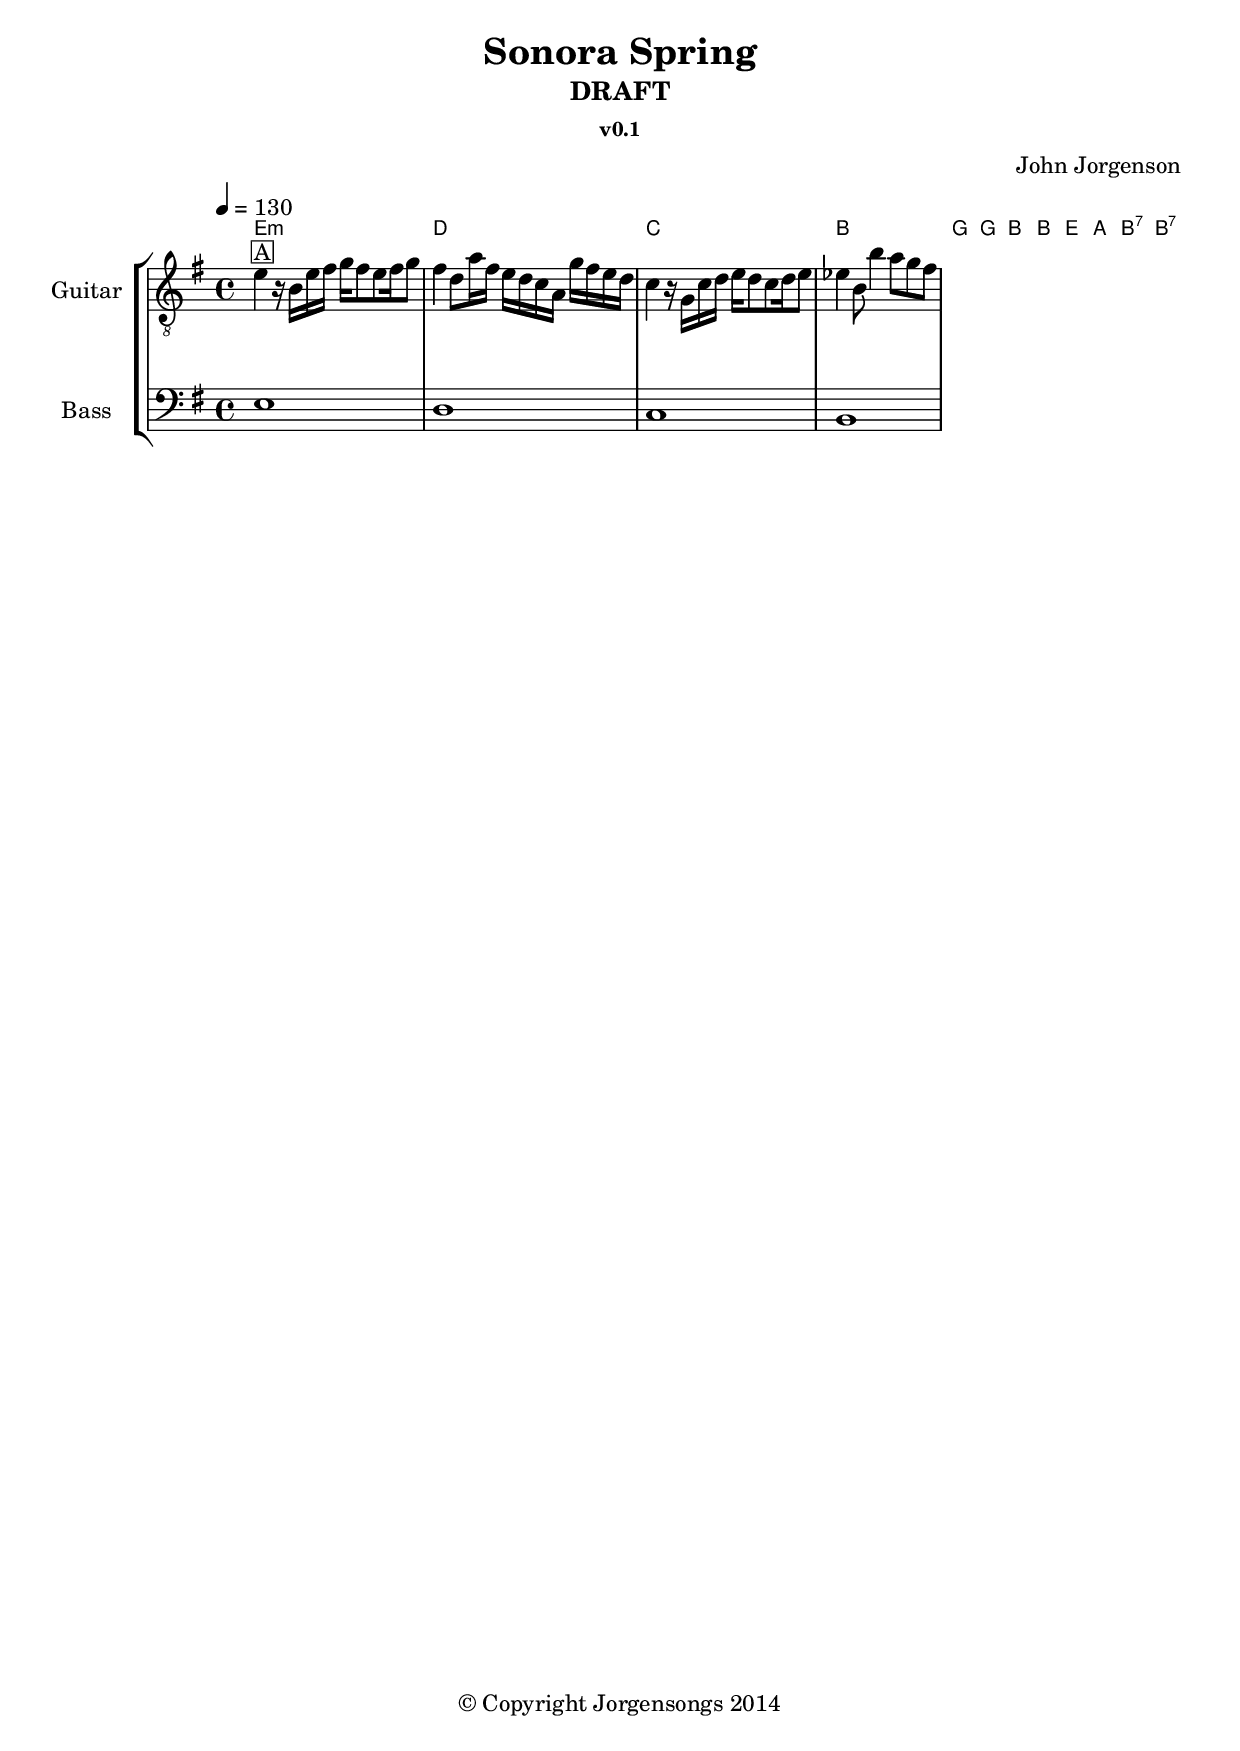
% Sonora Spring
\version "2.18.2"
\version "2.16.2" % absolutely necessary!
\header {
snippet-title = "Guitar string bending notation"
snippet-author = "Marc Hohl"
snippet-source = "http://code.google.com/p/lilypond/issues/detail?id=1196"
snippet-description = \markup {
This snippet allows to typeset bend symbols -
typically used on guitar - on Staff and TabStaff.
While issue 1196 aims to create a specific engraver
for bends, this snippet leverages the slur engraver.
}
% add comma-separated tags to make searching more effective:
tags = "guitar, bend, string bending"
% is this snippet ready? See meta/status-values.md
status = "buggy"
}
% TODO:
% - draw dashed line for \holdBend
% - enable consecutive bend ups
% - simplify \preBend and \holdBend usage
% - ...
#(display "\nbend.ly ─ 2011-03-11 (revised: 2013-07-16)\n\n")
%%% sizes and values (to be changed/adapted):
#(define bend-line-thickness 0.1)
#(define bend-arrow-curvature-factor 0.35)
%#(define y-distance-from-tabstaff-to-arrow-tip 2.75)
#(define consecutive-bends-arrow-height 2.75)
#(define bend-arrowhead-height 1.25)
#(define bend-arrowhead-width 0.8)
#(define y-distance-from-staffline-to-arrow 0.35)
%%% internal commands
#(define (quarterdiff->string quarterdiff)
(let ((wholesteps (floor (/ quarterdiff 4))))
(string-append (case wholesteps
((0) "")
(else (number->string wholesteps)))
(case (modulo quarterdiff 4)
((1) "¼")
((2) "½")
((3) "¾")
(else "")))))
%%% markup commands
#(define-markup-command (pointedSlur layout props thickness bx by mx my ex ey)
(number? number? number? number? number? number? number?)
(interpret-markup layout props
(markup #:postscript
(ly:format "~f setlinewidth
~f ~f moveto
~f ~f lineto
~f ~f lineto stroke" thickness bx by mx my ex ey))))
#(define-markup-command (drawBendArrow layout props
thickness begin-x middle-x end-x begin-y end-y arrow-lx arrow-rx arrow-y outstring)
(number? number? number? number? number? number? number? number? number? string?)
(interpret-markup layout props
(markup #:postscript
(ly:format "~f setlinewidth
~f ~f moveto
~f ~f lineto
~f ~f ~f ~f ~f ~f curveto
stroke
~f ~f moveto
~f ~f lineto
~f ~f lineto
closepath fill"
thickness
begin-x begin-y
middle-x begin-y
middle-x begin-y end-x begin-y end-x arrow-y
arrow-lx arrow-y
end-x end-y
arrow-rx arrow-y)
#:hspace 0
#:translate (cons (- end-x 1.2) (+ end-y 0.5))
#:fontsize -2
#:bold
;; changed:
;#:center-column (outstring)
outstring
)))
#(define-markup-command (drawHoldBendWithArrow layout props
thickness begin-x begin-y end-x end-y arrow-lx arrow-rx arrow-y outstring)
(number? number? number? number? number? number? number? number? string?)
(interpret-markup layout props
(markup #:postscript
(ly:format "~f setlinewidth
~f ~f moveto
~f ~f lineto
stroke
~f ~f moveto
~f ~f lineto
~f ~f lineto
closepath fill
~f ~f moveto
~f ~f lineto
stroke"
thickness
begin-x begin-y
begin-x arrow-y
arrow-lx arrow-y
begin-x end-y
arrow-rx arrow-y
begin-x end-y
end-x end-y)
#:hspace 0
#:translate (cons (- begin-x 1.2) (+ end-y 0.5))
#:fontsize -2
;; Why does it work here??
#:bold #:center-column (outstring))))
#(define-markup-command (drawHoldBendArrowOnly layout props
thickness begin-x begin-y end-x end-y arrow-lx arrow-rx arrow-y outstring)
(number? number? number? number? number? number? number? number? string?)
(interpret-markup layout props
(markup #:postscript
(ly:format "~f setlinewidth
~f ~f moveto
~f ~f lineto
stroke
~f ~f moveto
~f ~f lineto
~f ~f lineto
closepath fill"
thickness
begin-x begin-y
begin-x arrow-y
arrow-lx arrow-y
begin-x end-y
arrow-rx arrow-y)
#:hspace 0
#:translate (cons (- begin-x 1.2) (+ end-y 0.5))
#:fontsize -2
;; Why does it work here??
#:bold #:center-column (outstring))))
%% The markup-command 'draw-dashed-line' was implemented with version 2.17.x
%% TODO: use 'draw-dashed-line' instead. See also 'tie::draw-hold-bend' below.
#(define-markup-command (drawDashedLine layout props
thickness begin-x end-x line-y)
(number? number? number? number?)
;; TODO: draws a full line instead of a dashed line
(interpret-markup layout props
(markup #:postscript
(ly:format "~f setlinewidth
~f ~f moveto
~f ~f lineto
stroke"
thickness begin-x line-y end-x line-y))))
%%% callbacks
#(define (slur::draw-pointed-slur grob)
(let* ((control-points (ly:grob-property grob 'control-points))
(direction (ly:grob-property grob 'direction))
(first-point (car control-points))
(second-point (cadr control-points))
(third-point (caddr control-points))
(forth-point (cadddr control-points))
(first-x (+ (car first-point) 0.125)) ;; due to David's proposals
(first-y (cdr first-point))
(second-x (car second-point))
(second-y (cdr second-point))
(third-x (car third-point))
(third-y (cdr third-point))
(forth-x (- (car forth-point) 0.125))
(forth-y (cdr forth-point))
(middle-x (/ (+ third-x second-x) 2))
(middle-y (/ (+ third-y second-y) 2)))
(grob-interpret-markup grob
(make-pointedSlur-markup bend-line-thickness
first-x first-y middle-x middle-y forth-x forth-y))))
#(define (slur::draw-bend-arrow grob)
(let* ((staff-symbol (ly:grob-object grob 'staff-symbol))
(line-count (ly:grob-property staff-symbol 'line-count))
(staff-space (ly:grob-property staff-symbol 'staff-space))
(left-bound (ly:spanner-bound grob LEFT))
(right-bound (ly:spanner-bound grob RIGHT))
(left-tab-note-head (ly:grob-property left-bound 'cause))
(right-tab-note-head (ly:grob-property right-bound 'cause))
(control-points (ly:grob-property grob 'control-points))
(left-point (car control-points))
;;changed: cadddr changed to last
(right-point (last control-points))
(left-pitch (ly:event-property (event-cause left-bound) 'pitch))
(right-pitch (ly:event-property (event-cause right-bound) 'pitch))
(quarterdiff (- (ly:pitch-quartertones right-pitch)
(ly:pitch-quartertones left-pitch)))
(begin-x (car left-point))
(begin-y (+ (* (/ (ly:grob-property left-tab-note-head 'staff-position) 2)
staff-space)
y-distance-from-staffline-to-arrow))
;; cdr left-point doesn't work, because invisible stems are included
(end-x (car right-point))
(end-y (+ (* (/ (- line-count 1) 2) staff-space) y-distance-from-tabstaff-to-arrow-tip))
(arrow-lx (- end-x (/ bend-arrowhead-width 2)))
(arrow-rx (+ end-x (/ bend-arrowhead-width 2)))
(arrow-y (- end-y bend-arrowhead-height))
(middle-x (+ begin-x (* bend-arrow-curvature-factor (- end-x begin-x))))
(bend-amount (quarterdiff->string quarterdiff)))
(if (< quarterdiff 0)
;; bend down
(let* ((y-offset (cdr (ly:grob-extent left-tab-note-head left-tab-note-head Y)))
(temp begin-y))
(set! begin-y end-y) ;; swap begin-y/end-y
(set! end-y (+ temp y-offset))
(set! arrow-y (+ end-y bend-arrowhead-height))
(set! bend-amount "")
(ly:grob-set-property! right-tab-note-head 'display-cautionary #t)
(ly:grob-set-property! right-tab-note-head 'stencil tab-note-head::print))
;; bend up
(let* ((x-offset (/ (cdr (ly:grob-extent left-tab-note-head left-tab-note-head X))
2)))
(set! begin-x (+ begin-x x-offset))
(ly:grob-set-property! right-tab-note-head 'transparent #t)))
;; draw resulting bend arrow
(grob-interpret-markup grob
(make-drawBendArrow-markup
bend-line-thickness
begin-x middle-x end-x begin-y end-y
arrow-lx arrow-rx arrow-y
bend-amount))))
#(define (slur::draw-shifted-bend-arrow grob)
(let* ((staff-symbol (ly:grob-object grob 'staff-symbol))
(line-count (ly:grob-property staff-symbol 'line-count))
(staff-space (ly:grob-property staff-symbol 'staff-space))
(left-bound (ly:spanner-bound grob LEFT))
(right-bound (ly:spanner-bound grob RIGHT))
(left-tab-note-head (ly:grob-property left-bound 'cause))
(right-tab-note-head (ly:grob-property right-bound 'cause))
(control-points (ly:grob-property grob 'control-points))
(left-point (car control-points))
(right-point (cadddr control-points))
(left-pitch (ly:event-property (event-cause left-bound) 'pitch))
(right-pitch (ly:event-property (event-cause right-bound) 'pitch))
(quarterdiff (- (ly:pitch-quartertones right-pitch)
(ly:pitch-quartertones left-pitch)))
(begin-x (car left-point))
(begin-y (+ (* (/ (ly:grob-property left-tab-note-head 'staff-position) 2)
staff-space)
y-distance-from-tabstaff-to-arrow-tip))
;; cdr left-point doesn't work, because invisible stems are included
(end-x (car right-point))
(end-y (+ (* (/ (- line-count 1) 2) staff-space) y-distance-from-tabstaff-to-arrow-tip consecutive-bends-arrow-height))
(arrow-lx (- end-x (/ bend-arrowhead-width 2)))
(arrow-rx (+ end-x (/ bend-arrowhead-width 2)))
(arrow-y (- end-y bend-arrowhead-height))
(middle-x (+ begin-x (* bend-arrow-curvature-factor (- end-x begin-x))))
(bend-amount (quarterdiff->string quarterdiff)))
(if (< quarterdiff 0)
;; bend down
(let* ((y-offset (cdr (ly:grob-extent left-tab-note-head left-tab-note-head Y)))
(temp begin-y))
(set! begin-y end-y) ;; swap begin-y/end-y
(set! end-y (+ temp y-offset))
(set! arrow-y (+ end-y bend-arrowhead-height))
(set! bend-amount "")
(ly:grob-set-property! right-tab-note-head 'stencil
(lambda (grob) (parenthesize-tab-note-head grob))))
;; bend up
(ly:grob-set-property! right-tab-note-head 'transparent #t))
;; draw resulting bend arrow
(grob-interpret-markup grob
(make-drawBendArrow-markup
bend-line-thickness
begin-x middle-x end-x begin-y end-y
arrow-lx arrow-rx arrow-y
bend-amount))))
#(define (slur::draw-pre-bend-hold grob)
(let* ((staff-symbol (ly:grob-object grob 'staff-symbol))
(line-count (ly:grob-property staff-symbol 'line-count))
(staff-space (ly:grob-property staff-symbol 'staff-space))
(left-bound (ly:spanner-bound grob LEFT))
(right-bound (ly:spanner-bound grob RIGHT))
(left-tab-note-head (ly:grob-property left-bound 'cause))
(right-tab-note-head (ly:grob-property right-bound 'cause))
(control-points (ly:grob-property grob 'control-points))
(left-point (car control-points))
(right-point (cadddr control-points))
(left-pitch (ly:event-property (event-cause left-bound) 'pitch))
(right-pitch (ly:event-property (event-cause right-bound) 'pitch))
(quarterdiff (- (ly:pitch-quartertones right-pitch)
(ly:pitch-quartertones left-pitch)))
(begin-x (car left-point))
(y-offset (cdr (ly:grob-extent left-tab-note-head left-tab-note-head Y)))
(begin-y (+ (* (/ (ly:grob-property left-tab-note-head 'staff-position)
2)
staff-space)
y-offset))
;; cdr left-point doesn't work, because invisible stems are included
(end-x (car right-point))
(end-y (+ (* (/ (- line-count 1) 2) staff-space) y-distance-from-tabstaff-to-arrow-tip))
(arrow-lx (- begin-x (/ bend-arrowhead-width 2)))
(arrow-rx (+ begin-x (/ bend-arrowhead-width 2)))
(arrow-y (- end-y bend-arrowhead-height))
(bend-amount (quarterdiff->string quarterdiff)))
(ly:grob-set-property! right-tab-note-head 'transparent #t)
;; draw resulting bend arrow
(grob-interpret-markup grob
(make-drawHoldBendWithArrow-markup
bend-line-thickness
begin-x begin-y
end-x end-y
arrow-lx arrow-rx arrow-y
bend-amount))))
#(define (slur::draw-pre-bend-only grob)
(let* ((staff-symbol (ly:grob-object grob 'staff-symbol))
(line-count (ly:grob-property staff-symbol 'line-count))
(staff-space (ly:grob-property staff-symbol 'staff-space))
(left-bound (ly:spanner-bound grob LEFT))
(right-bound (ly:spanner-bound grob RIGHT))
(left-tab-note-head (ly:grob-property left-bound 'cause))
(right-tab-note-head (ly:grob-property right-bound 'cause))
(control-points (ly:grob-property grob 'control-points))
(left-point (car control-points))
(right-point (cadddr control-points))
(left-pitch (ly:event-property (event-cause left-bound) 'pitch))
(right-pitch (ly:event-property (event-cause right-bound) 'pitch))
(quarterdiff (- (ly:pitch-quartertones right-pitch)
(ly:pitch-quartertones left-pitch)))
(begin-x (car left-point))
(y-offset (cdr (ly:grob-extent left-tab-note-head left-tab-note-head Y)))
(begin-y (+ (* (/ (ly:grob-property left-tab-note-head 'staff-position)
2)
staff-space)
y-offset))
;; cdr left-point doesn't work, because invisible stems are included
(end-x (car right-point))
(end-y (+ (* (/ (- line-count 1) 2) staff-space) y-distance-from-tabstaff-to-arrow-tip))
(arrow-lx (- begin-x (/ bend-arrowhead-width 2)))
(arrow-rx (+ begin-x (/ bend-arrowhead-width 2)))
(arrow-y (- end-y bend-arrowhead-height))
(bend-amount (quarterdiff->string quarterdiff)))
(ly:grob-set-property! right-tab-note-head 'transparent #t)
;; draw resulting bend arrow
(grob-interpret-markup grob
(make-drawHoldBendArrowOnly-markup
bend-line-thickness
begin-x begin-y
end-x end-y
arrow-lx arrow-rx arrow-y
bend-amount))))
#(define (tie::draw-hold-bend grob)
(let* ((staff-symbol (ly:grob-object grob 'staff-symbol))
(line-count (ly:grob-property staff-symbol 'line-count))
(staff-space (ly:grob-property staff-symbol 'staff-space))
(left-tab-note-head (ly:spanner-bound grob LEFT))
(right-tab-note-head (ly:spanner-bound grob RIGHT))
(control-points (ly:grob-property grob 'control-points))
(left-point (car control-points))
(right-point (cadddr control-points))
(begin-x (car left-point))
(end-x (car right-point))
(line-y (+ (* (/ (- line-count 1) 2) staff-space) y-distance-from-tabstaff-to-arrow-tip)))
(ly:grob-set-property! right-tab-note-head 'transparent #t)
(grob-interpret-markup grob
(make-drawDashedLine-markup
bend-line-thickness
begin-x end-x line-y)
;; with 2.17.21 one could use:
;(make-translate-markup (cons 0 line-y)
; (make-override-markup '(on . 0.3)
; (make-draw-dashed-line-markup
; (cons end-x 0))))
)))
%%% music functions
bendOn =
#(define-music-function (parser location note) (ly:music?)
#{
\override Voice.Slur #'stencil = #slur::draw-pointed-slur
%\override TabVoice.Slur #'stencil = #slur::draw-bend-arrow
$note \noBreak
#})
bendOff = {
\revert Voice.Slur #'stencil
%\override TabVoice.Slur #'stencil = #slur::draw-tab-slur
}
bendGrace =
#(define-music-function (parser location note) (ly:music?)
#{
\once \override Voice.Stem #'stencil = #point-stencil
\once \override Voice.Flag #'stencil = ##f
\once \override Voice.Stem #'direction = #DOWN
\once \override Voice.Slur #'direction = #UP
\grace #note
#})
preBendHold =
#(define-music-function (parser location note) (ly:music?)
#{
%\once \override TabVoice.Slur #'stencil = #slur::draw-pre-bend-only
%\once \override TabStaff.ParenthesesItem #'transparent = ##t
<>\noBeam \parenthesize #note
#})
preBendRelease =
#(define-music-function (parser location note) (ly:music?)
#{
%\once \override TabVoice.Slur #'stencil = #slur::draw-pre-bend-hold
%\once \override TabStaff.ParenthesesItem #'transparent = ##t
\once \override Voice.Slur #'direction = #DOWN
<>\noBeam \parenthesize #note
#})
holdBend =
#(define-music-function (parser location) ()
#{
%\once \override TabVoice.Tie #'stencil = #tie::draw-hold-bend
#})
shiftBend = {
%\once \override TabVoice.Slur #'stencil = #slur::draw-shifted-bend-arrow
}

AGuitar = {
e'4   ^\markup {\box "A"} r16 b16 e'16   fis'16 g'16 fis'8 e'8 fis'16 g'8
fis'4 d'8 a'16 fis'16 e'16   d'16 c'16 a16   g'16 fis'16 e'16 d'16 
c'4  r16 g16 c'16 d'16 e'16 d'8 c'8  d'16 e'8 
ees'4 b8 b'4 a'8 g'8 fis'8
} 

\version "2.19.82"
AChordNames = {
 \chordmode {
 \set noChordSymbol = ##f
 e1:m  
 d1
 c1
 b1
 }
}


\version "2.19.82"
BChordNames = {
 \chordmode {
 \set noChordSymbol = ##f
 g1
 g1
 b1
 b1
 e1
 a1
 b1:7
 b1:7
 }
}


%\include "ARhythmGuitar.ly"
ABass = {
e1
d1
c1
b,1
}


\book {
 \header {
  title = "Sonora Spring"
  subtitle = "DRAFT" 
  subsubtitle = "v0.1" 
  composer = "John Jorgenson"
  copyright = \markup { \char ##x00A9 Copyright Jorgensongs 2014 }
 }

\score {
\unfoldRepeats
\new StaffGroup <<
   \new ChordNames {
   \override ChordName #'font-size = #-1
    \AChordNames
    \BChordNames
   }
  \new Staff \with {
   instrumentName = \markup {\line {"Guitar"}}
   \clef "treble_8"
  }{
  \key e \minor  
  \tempo 4 = 130
  \time 4/4   
  \AGuitar
  }
  \new Staff \with {
       instrumentName = \markup {\line {"Bass"}}
       \clef "bass"
  }{
    \key e \minor
    \ABass
  }
    
 >> % StaffGroup
 \layout {
  \context {
   \Score {
    \override StaffGrouper.staff-staff-spacing.padding = #5
    \override StaffGrouper.staff-staff-spacing.basic-distance = #5
   }
  }
  \context { \TabStaff \remove Clef_engraver }
 }
\midi {\tempo 4 = 130}
} % score
} % book
